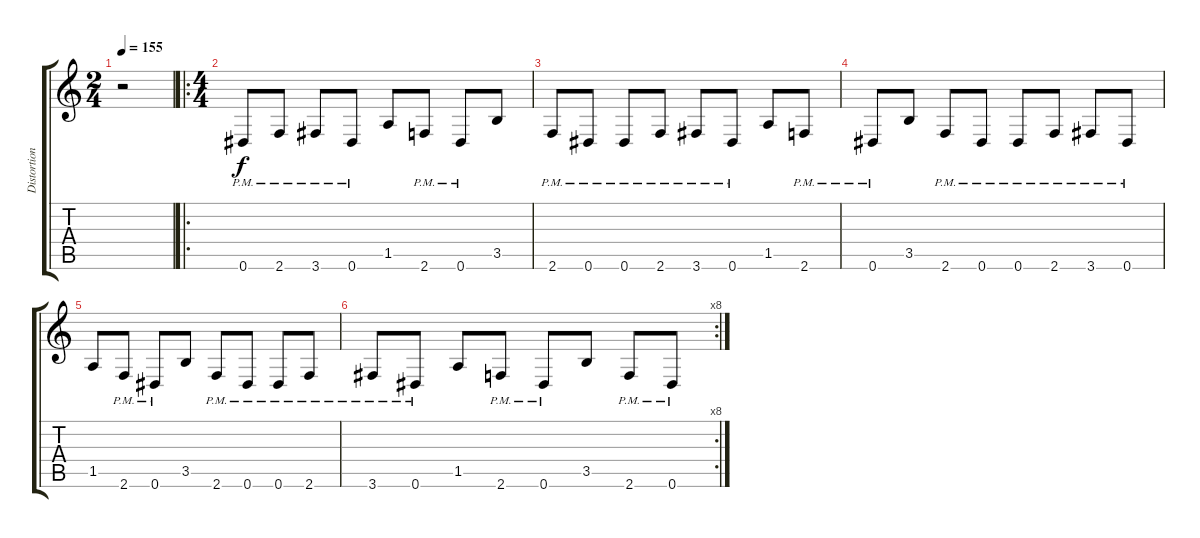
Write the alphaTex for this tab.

\track ("Distortion Guitar-Tracy G" "Distortion") {instrument distortionguitar}
\staff {score tabs}
\tuning (Eb4 Bb3 Gb3 Db3 Ab2 Eb2) {hide}
\ts (2 4)
\tempo 155
\clef g2
\ks c
r.2{dy f} |
\ro
\ts (4 4)
0.6{pm}.8 2.6{pm}.8 3.6{pm}.8 0.6{pm}.8 1.5.8 2.6{pm}.8 0.6{pm}.8 3.5.8 |
2.6{pm}.8 0.6{pm}.8 0.6{pm}.8 2.6{pm}.8 3.6{pm}.8 0.6{pm}.8 1.5.8 2.6{pm}.8 |
0.6{pm}.8 3.5.8 2.6{pm}.8 0.6{pm}.8 0.6{pm}.8 2.6{pm}.8 3.6{pm}.8 0.6{pm}.8 |
1.5.8 2.6{pm}.8 0.6{pm}.8 3.5.8 2.6{pm}.8 0.6{pm}.8 0.6{pm}.8 2.6{pm}.8 |
\rc 8
3.6{pm}.8 0.6{pm}.8 1.5.8 2.6{pm}.8 0.6{pm}.8 3.5.8 2.6{pm}.8 0.6{pm}.8
